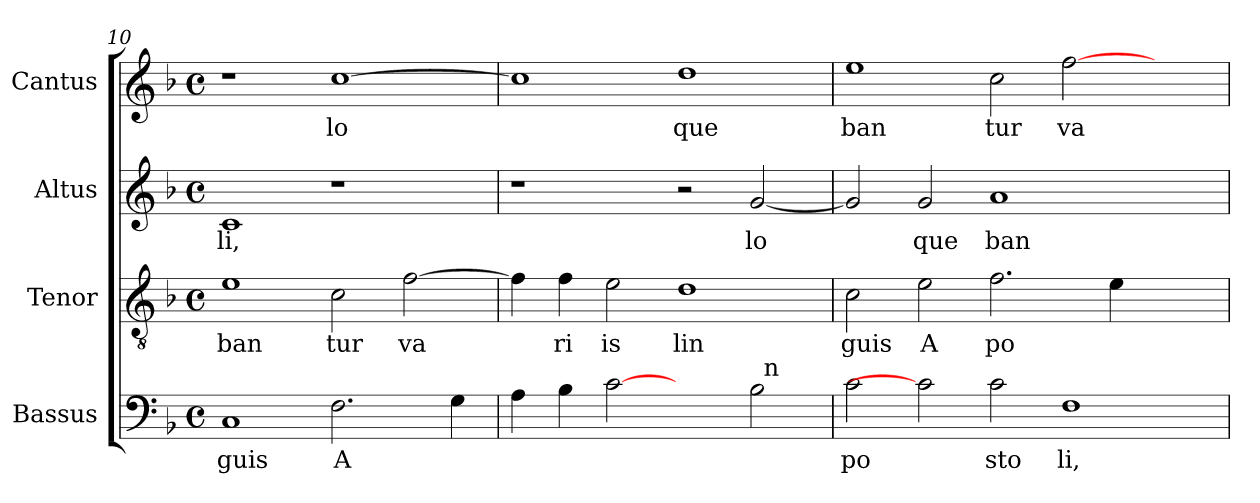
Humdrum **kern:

**kern	**text	**kern	**text	**kern	**text	**kern	**text
*part4	*part4	*part3	*part3	*part2	*part2	*part1	*part1
*staff4	*staff4	*staff3	*staff3	*staff2	*staff2	*staff1	*staff1
*I"Bassus	*	*I"Tenor	*	*I"Altus	*	*I"Cantus	*
*clefF4	*	*clefGv2	*	*clefG2	*	*clefG2	*
*k[b-]	*	*k[b-]	*	*k[b-]	*	*k[b-]	*
*F:	*	*F:	*	*F:	*	*F:	*
*M4/4	*	*M4/4	*	*M4/4	*	*M4/4	*
*met(c)	*	*met(c)	*	*met(c)	*	*met(c)	*
=10	=10	=10	=10	=10	=10	=10	=10
!	!LO:LY:b:cj	!	!LO:LY:b:cj	!	!LO:LY:b:cj	!	!
1C	guis	1e	ban	1c	li,	1r	.
!	!LO:LY:b:cj	!	!LO:LY:b:cj	!	!	!	!LO:LY:b:cj
2.F\	A	2c\	tur	1r	.	[>1cc	-lo
!	!	!	!LO:LY:b:cj	!	!	!	!
.	.	[>2f\	va	.	.	.	.
4G\	.	.	.	.	.	.	.
=11	=11	=11	=11	=11	=11	=11	=11
*^	*	*	*	*	*	*	*
4A\	1ryy	.	4f\]	.	1r	.	1cc]	.
!	!	!	!	!LO:LY:b:cj	!	!	!	!
4B-\	.	.	4f\	ri	.	.	.	.
!	!	!	!	!LO:LY:b:cj	!	!	!	!
[2c	.	.	2e\	is	.	.	.	.
!	!	!	!	!LO:LY:b:cj	!	!	!	!LO:LY:b:cj
2ryy	2ryy	.	1d	lin	2r	.	1dd	que
!	!	!	!	!	!	!LO:LY:b:cj	!	!
2B-\	32ryy	.	.	.	[<2g/	lo	.	.
!	!LO:TX:a:t=n	!	!	!	!	!	!	!
.	4...ryy	.	.	.	.	.	.	.
=12	=12	=12	=12	=12	=12	=12	=12	=12
!	!	!LO:LY:b:cj	!	!LO:LY:b:cj	!	!	!	!LO:LY:b:cj
*v	*v	*	*	*	*	*	*	*
2c\	po	2c\	guis	2g/]	.	1ee	ban
!	!	!	!LO:LY:b:cj	!	!LO:LY:b:cj	!	!
2c]	.	2e\	A	2g/	que	.	.
!	!LO:LY:b:cj	!	!LO:LY:b:cj	!	!LO:LY:b:cj	!	!LO:LY:b:cj
2c\	sto	2.f\	po	1a	ban	2cc\	tur
!	!LO:LY:b:cj	!	!	!	!	!	!LO:LY:b:cj
1F	li,	.	.	.	.	[>2ff\	va
.	.	4e\	.	.	.	.	.
.	.	2ryy	.	2ryy	.	2ryy	.
=	=	=	=	=	=	=	=
*-	*-	*-	*-	*-	*-	*-	*-
